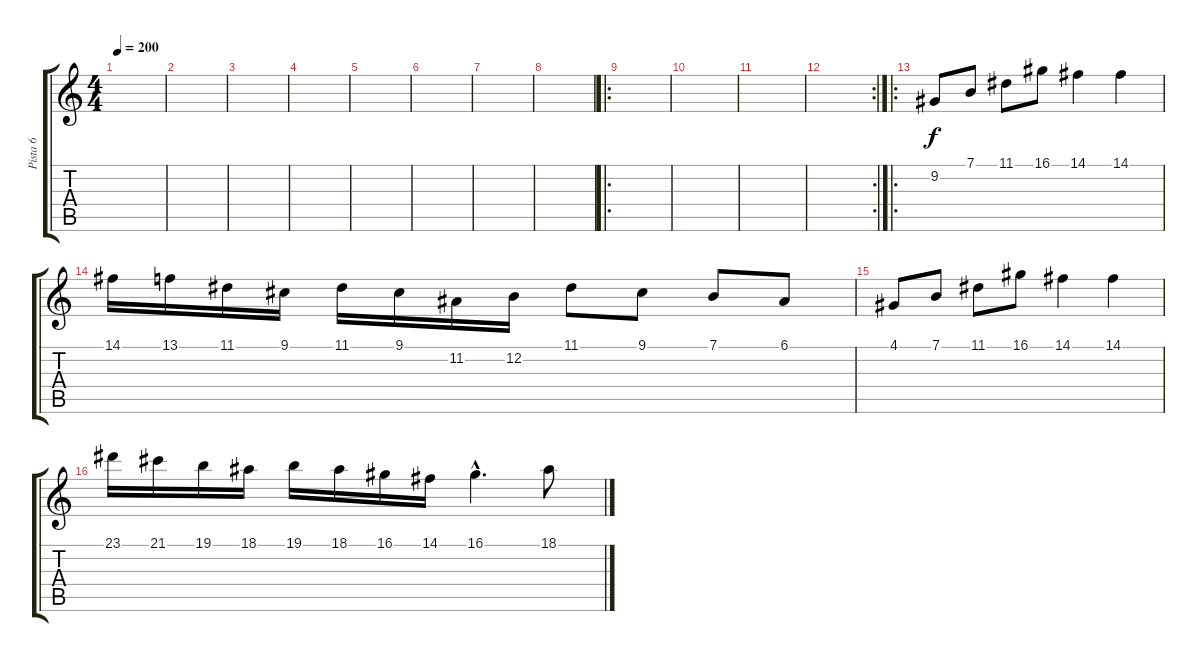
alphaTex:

\track ("Pista 6" "Pista 6") {instrument violin}
\staff {score tabs}
\tuning (E4 B3 G3 D3 A2 E2) {hide}
\ts (4 4)
\tempo 200
\clef g2
\ks c
|
|
|
|
|
|
|
|
\ro
|
|
|
\rc 2
|
\ro
9.2.8 7.1.8 11.1.8 16.1.8 14.1.4 14.1.4 |
14.1.16 13.1.16 11.1.16 9.1.16 11.1.16 9.1.16 11.2.16 12.2.16 11.1.8 9.1.8 7.1.8 6.1.8 |
4.1.8 7.1.8 11.1.8 16.1.8 14.1.4 14.1.4 |
23.1.16 21.1.16 19.1.16 18.1.16 19.1.16 18.1.16 16.1.16 14.1.16 16.1{hac}.4{d} 18.1.8
